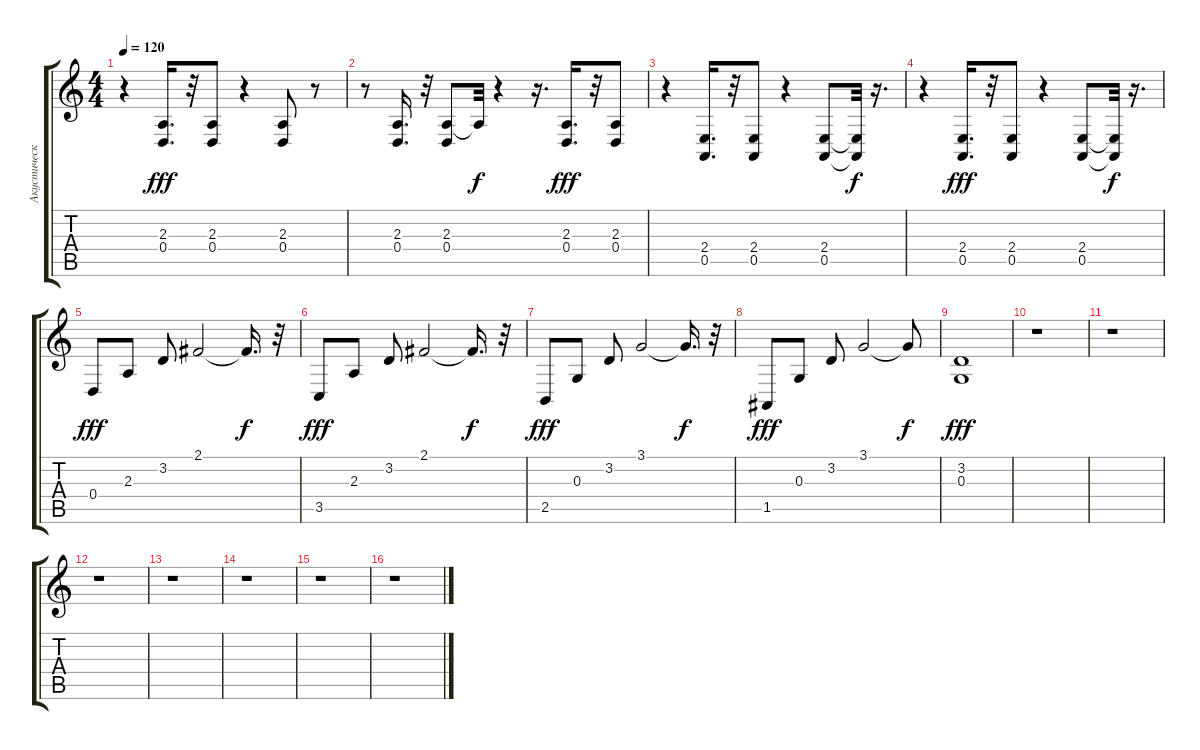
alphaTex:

\track ("Акустический Гранд Роял" "Акустическ") {instrument acousticgrandpiano}
\staff {score tabs}
\tuning (E4 B3 G3 D3 A2 E2) {hide}
\ts (4 4)
\tempo 120
\clef g2
\ks c
r.4{dy fff} (2.3 0.4).16{d} r.32 (2.3 0.4).8 r.4 (2.3 0.4).8 r.8 |
r.8 (2.3 0.4).16{d} r.32 (2.3 0.4).8 2.3{t}.32{dy f} r.4 r.16{d} (2.3 0.4).16{d dy fff} r.32 (2.3 0.4).8 |
r.4 (2.4 0.5).16{d} r.32 (2.4 0.5).8 r.4 (2.4 0.5).8 (2.4{t} 0.5{t}).32{dy f} r.16{d} |
r.4 (2.4 0.5).16{d dy fff} r.32 (2.4 0.5).8 r.4 (2.4 0.5).8 (2.4{t} 0.5{t}).32{dy f} r.16{d} |
0.4.8{dy fff} 2.3.8 3.2.8 2.1.2 2.1{t}.16{d dy f} r.32 |
3.5.8{dy fff} 2.3.8 3.2.8 2.1.2 2.1{t}.16{d dy f} r.32 |
2.5.8{dy fff} 0.3.8 3.2.8 3.1.2 3.1{t}.16{d dy f} r.32 |
1.5.8{dy fff} 0.3.8 3.2.8 3.1.2 3.1{t}.8{dy f} |
(3.2 0.3).1{dy fff} |
r.1 |
r.1 |
r.1 |
r.1 |
r.1 |
r.1 |
r.1
